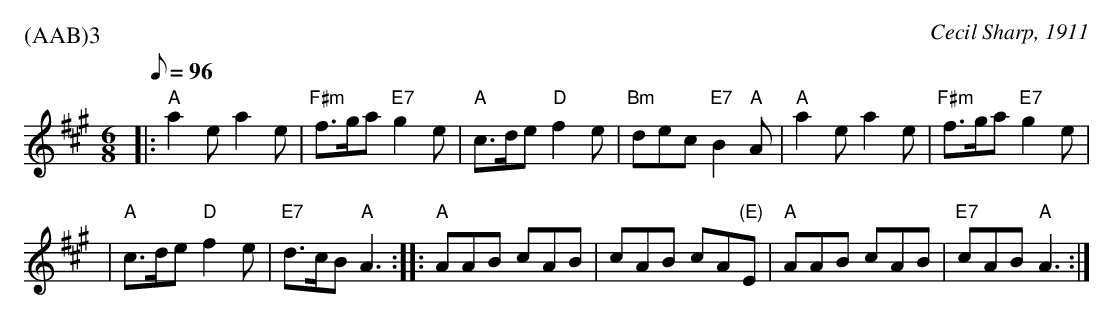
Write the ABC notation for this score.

X:1
P: Grimstock
O: Cecil Sharp, 1911
M: 6/8
L: 1/8
Q: 96
P: (AAB)3
K: A
|: "A"a2e a2e | "F#m"f>ga "E7"g2e | "A"c>de "D"f2e | "Bm"dec "E7"B2"A"A | "A"a2e a2e | "F#m"f>ga "E7"g2e |
| "A"c>de "D"f2e | "E7"d>cB "A"A3 :: "A"AAB cAB | cAB cA"(E)"E | "A"AAB cAB | "E7"cAB "A"A3 :|
